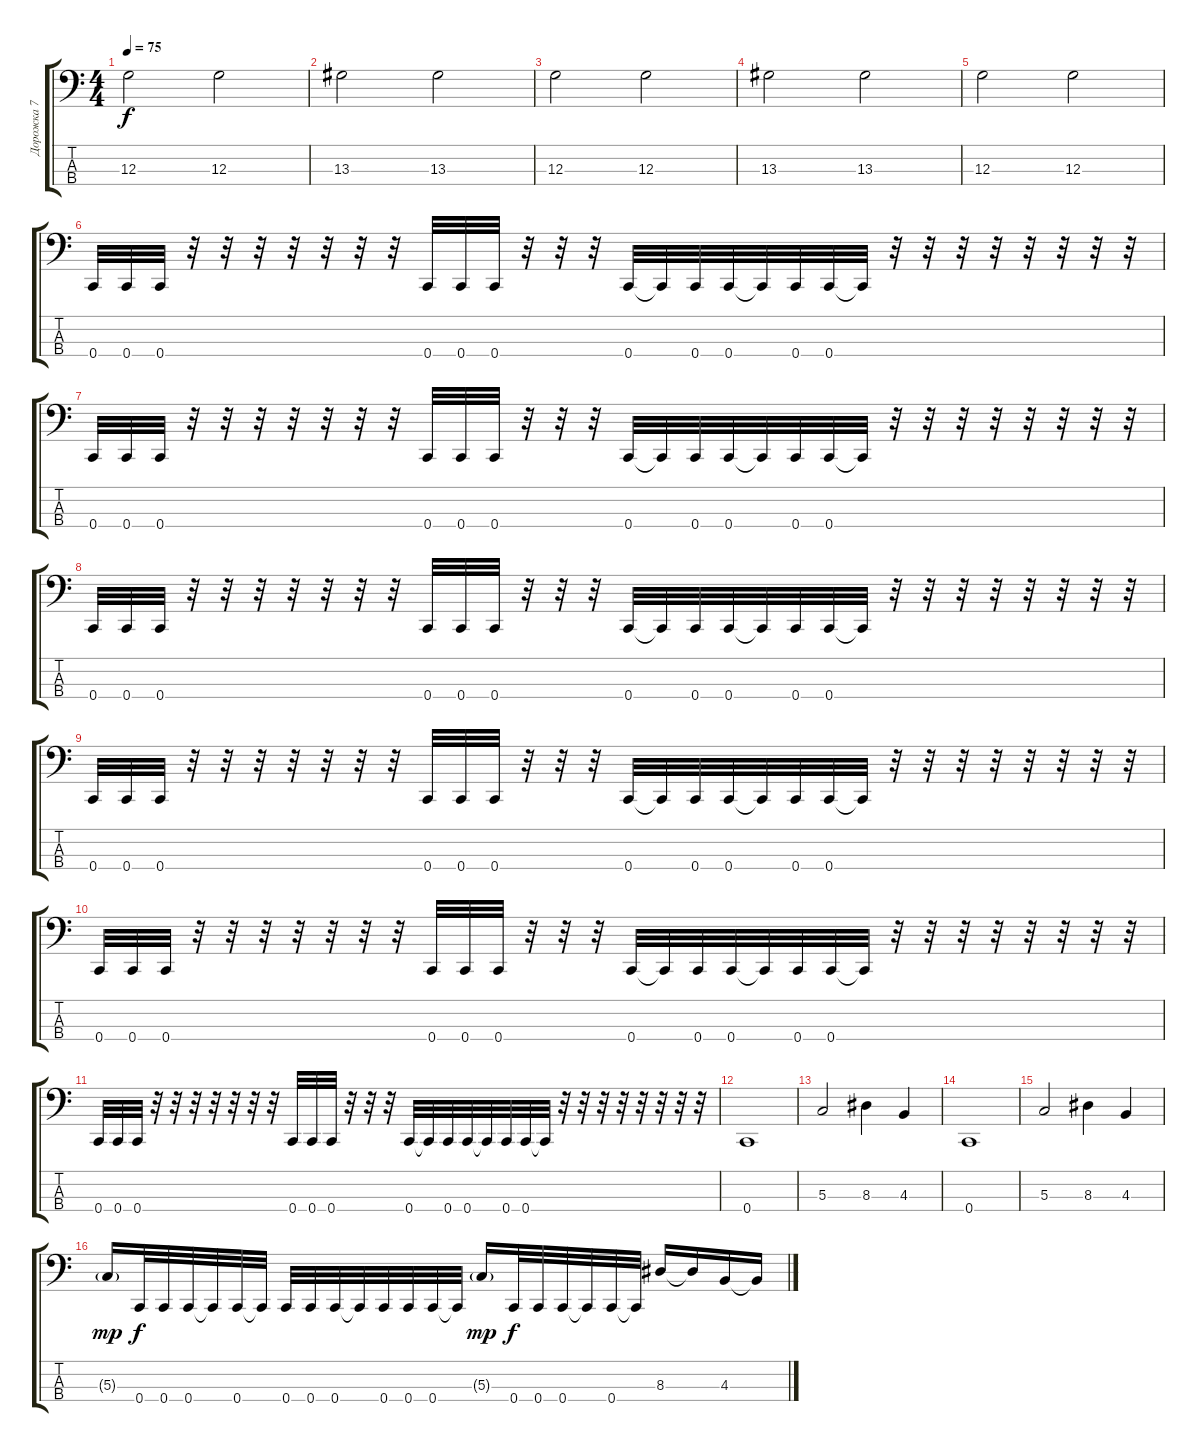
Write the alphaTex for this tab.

\track ("Дорожка 7" "Дорожка 7") {instrument electricbassfinger}
\staff {score tabs}
\tuning (F2 C2 G1 C1) {hide}
\ts (4 4)
\tempo 75
\clef f4
\ks c
12.3.2{dy f} 12.3.2 |
13.3.2 13.3.2 |
12.3.2 12.3.2 |
13.3.2 13.3.2 |
12.3.2 12.3.2 |
0.4.32 0.4.32 0.4.32 r.32 r.32 r.32 r.32 r.32 r.32 r.32 0.4.32 0.4.32 0.4.32 r.32 r.32 r.32 0.4.32 0.4{t}.32 0.4.32 0.4.32 0.4{t}.32 0.4.32 0.4.32 0.4{t}.32 r.32 r.32 r.32 r.32 r.32 r.32 r.32 r.32 |
0.4.32 0.4.32 0.4.32 r.32 r.32 r.32 r.32 r.32 r.32 r.32 0.4.32 0.4.32 0.4.32 r.32 r.32 r.32 0.4.32 0.4{t}.32 0.4.32 0.4.32 0.4{t}.32 0.4.32 0.4.32 0.4{t}.32 r.32 r.32 r.32 r.32 r.32 r.32 r.32 r.32 |
0.4.32 0.4.32 0.4.32 r.32 r.32 r.32 r.32 r.32 r.32 r.32 0.4.32 0.4.32 0.4.32 r.32 r.32 r.32 0.4.32 0.4{t}.32 0.4.32 0.4.32 0.4{t}.32 0.4.32 0.4.32 0.4{t}.32 r.32 r.32 r.32 r.32 r.32 r.32 r.32 r.32 |
0.4.32 0.4.32 0.4.32 r.32 r.32 r.32 r.32 r.32 r.32 r.32 0.4.32 0.4.32 0.4.32 r.32 r.32 r.32 0.4.32 0.4{t}.32 0.4.32 0.4.32 0.4{t}.32 0.4.32 0.4.32 0.4{t}.32 r.32 r.32 r.32 r.32 r.32 r.32 r.32 r.32 |
0.4.32 0.4.32 0.4.32 r.32 r.32 r.32 r.32 r.32 r.32 r.32 0.4.32 0.4.32 0.4.32 r.32 r.32 r.32 0.4.32 0.4{t}.32 0.4.32 0.4.32 0.4{t}.32 0.4.32 0.4.32 0.4{t}.32 r.32 r.32 r.32 r.32 r.32 r.32 r.32 r.32 |
0.4.32 0.4.32 0.4.32 r.32 r.32 r.32 r.32 r.32 r.32 r.32 0.4.32 0.4.32 0.4.32 r.32 r.32 r.32 0.4.32 0.4{t}.32 0.4.32 0.4.32 0.4{t}.32 0.4.32 0.4.32 0.4{t}.32 r.32 r.32 r.32 r.32 r.32 r.32 r.32 r.32 |
0.4.1 |
5.3.2 8.3.4 4.3.4 |
0.4.1 |
5.3.2 8.3.4 4.3.4 |
5.3{g}.16{dy mp} 0.4.32{dy f} 0.4.32 0.4.32 0.4{t}.32 0.4.32 0.4{t}.32 0.4.32 0.4.32 0.4.32 0.4{t}.32 0.4.32 0.4.32 0.4.32 0.4{t}.32 5.3{g}.16{dy mp} 0.4.32{dy f} 0.4.32 0.4.32 0.4{t}.32 0.4.32 0.4{t}.32 8.3.16 8.3{t}.16 4.3.16 4.3{t}.16
